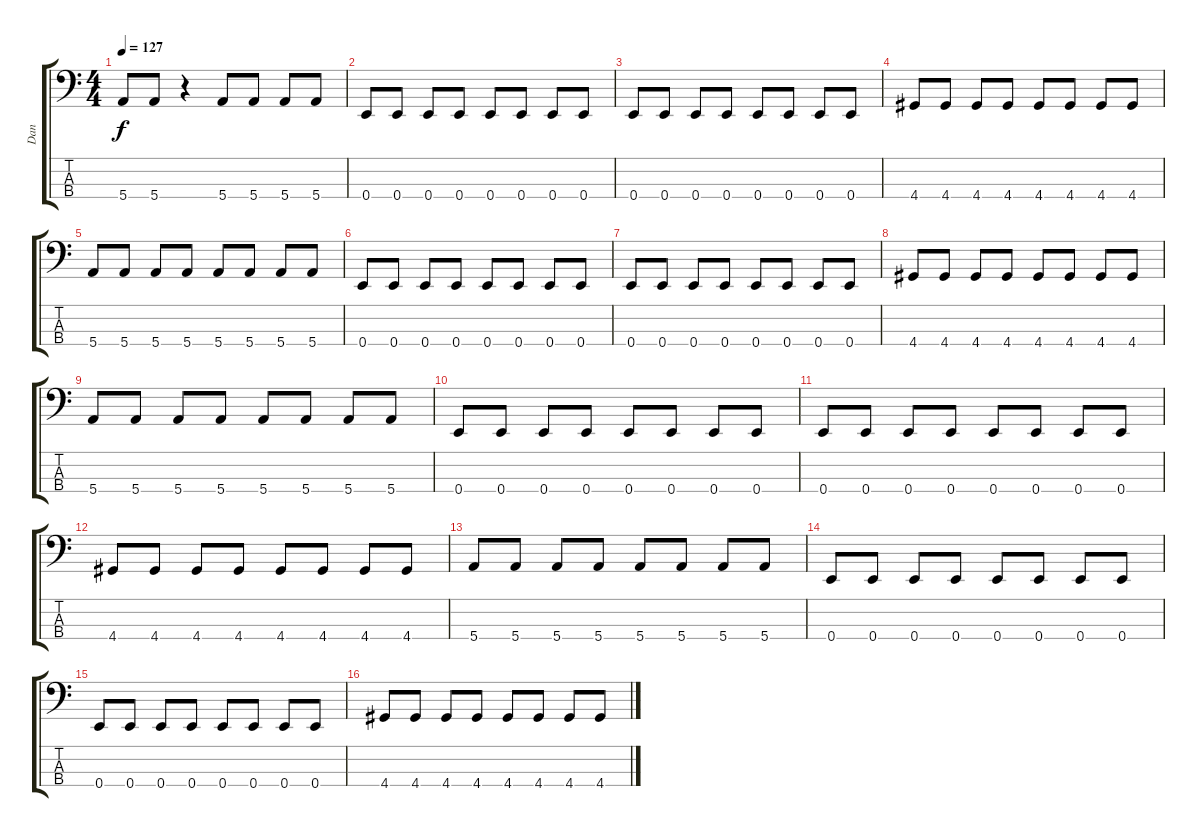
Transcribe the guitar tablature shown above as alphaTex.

\track ("Dan" "Dan") {instrument electricbassfinger}
\staff {score tabs}
\tuning (G2 D2 A1 E1) {hide}
\ts (4 4)
\tempo 127
\clef f4
\ks c
5.4.8{dy f} 5.4.8 r.4 5.4.8 5.4.8 5.4.8 5.4.8 |
0.4.8 0.4.8 0.4.8 0.4.8 0.4.8 0.4.8 0.4.8 0.4.8 |
0.4.8 0.4.8 0.4.8 0.4.8 0.4.8 0.4.8 0.4.8 0.4.8 |
4.4.8 4.4.8 4.4.8 4.4.8 4.4.8 4.4.8 4.4.8 4.4.8 |
5.4.8 5.4.8 5.4.8 5.4.8 5.4.8 5.4.8 5.4.8 5.4.8 |
0.4.8 0.4.8 0.4.8 0.4.8 0.4.8 0.4.8 0.4.8 0.4.8 |
0.4.8 0.4.8 0.4.8 0.4.8 0.4.8 0.4.8 0.4.8 0.4.8 |
4.4.8 4.4.8 4.4.8 4.4.8 4.4.8 4.4.8 4.4.8 4.4.8 |
5.4.8 5.4.8 5.4.8 5.4.8 5.4.8 5.4.8 5.4.8 5.4.8 |
0.4.8 0.4.8 0.4.8 0.4.8 0.4.8 0.4.8 0.4.8 0.4.8 |
0.4.8 0.4.8 0.4.8 0.4.8 0.4.8 0.4.8 0.4.8 0.4.8 |
4.4.8 4.4.8 4.4.8 4.4.8 4.4.8 4.4.8 4.4.8 4.4.8 |
5.4.8 5.4.8 5.4.8 5.4.8 5.4.8 5.4.8 5.4.8 5.4.8 |
0.4.8 0.4.8 0.4.8 0.4.8 0.4.8 0.4.8 0.4.8 0.4.8 |
0.4.8 0.4.8 0.4.8 0.4.8 0.4.8 0.4.8 0.4.8 0.4.8 |
4.4.8 4.4.8 4.4.8 4.4.8 4.4.8 4.4.8 4.4.8 4.4.8
